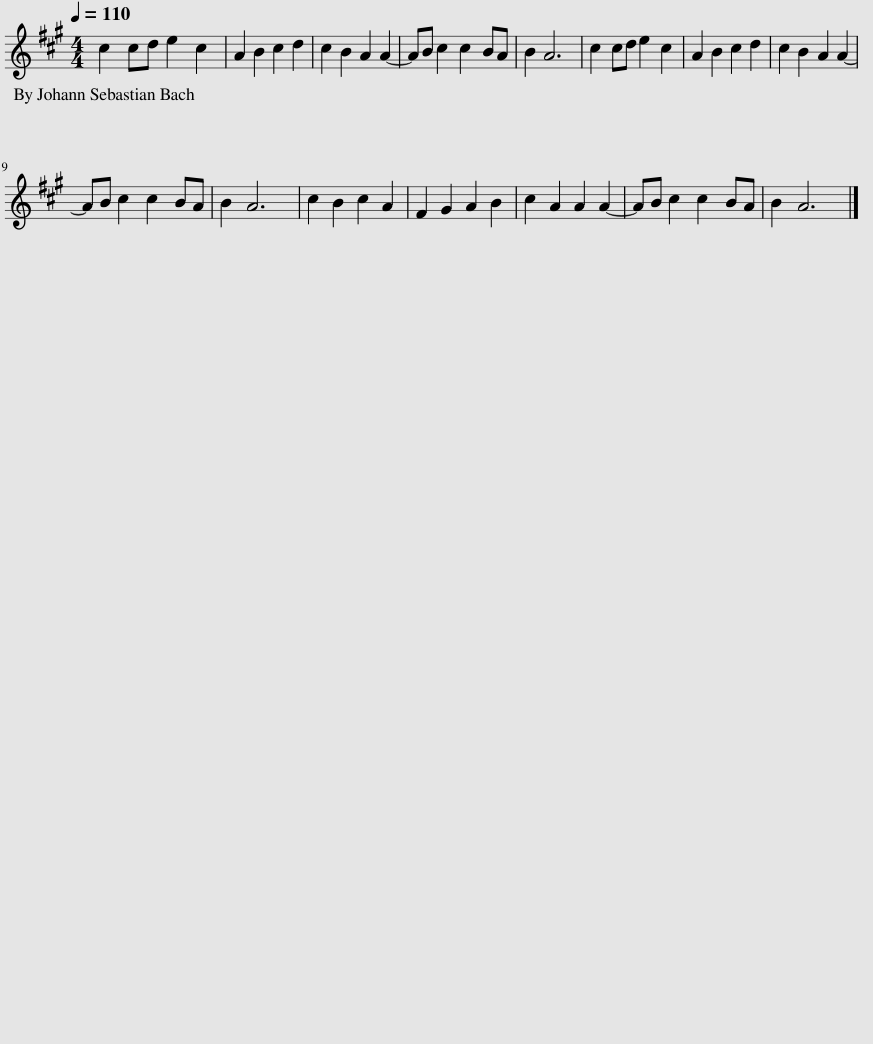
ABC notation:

X:1
L:1/8
Q:1/4=110
M:4/4
I:linebreak $
K:A
V:1 treble
V:1
 c2 cd e2 c2 | A2 B2 c2 d2 | c2 B2 A2 A2- | AB c2 c2 BA | B2 A6 | %5
 c2 cd e2 c2 | A2 B2 c2 d2 | c2 B2 A2 A2- |$ AB c2 c2 BA | B2 A6 | %10
 c2 B2 c2 A2 | F2 G2 A2 B2 | c2 A2 A2 A2- | AB c2 c2 BA | B2 A6 |] %15
